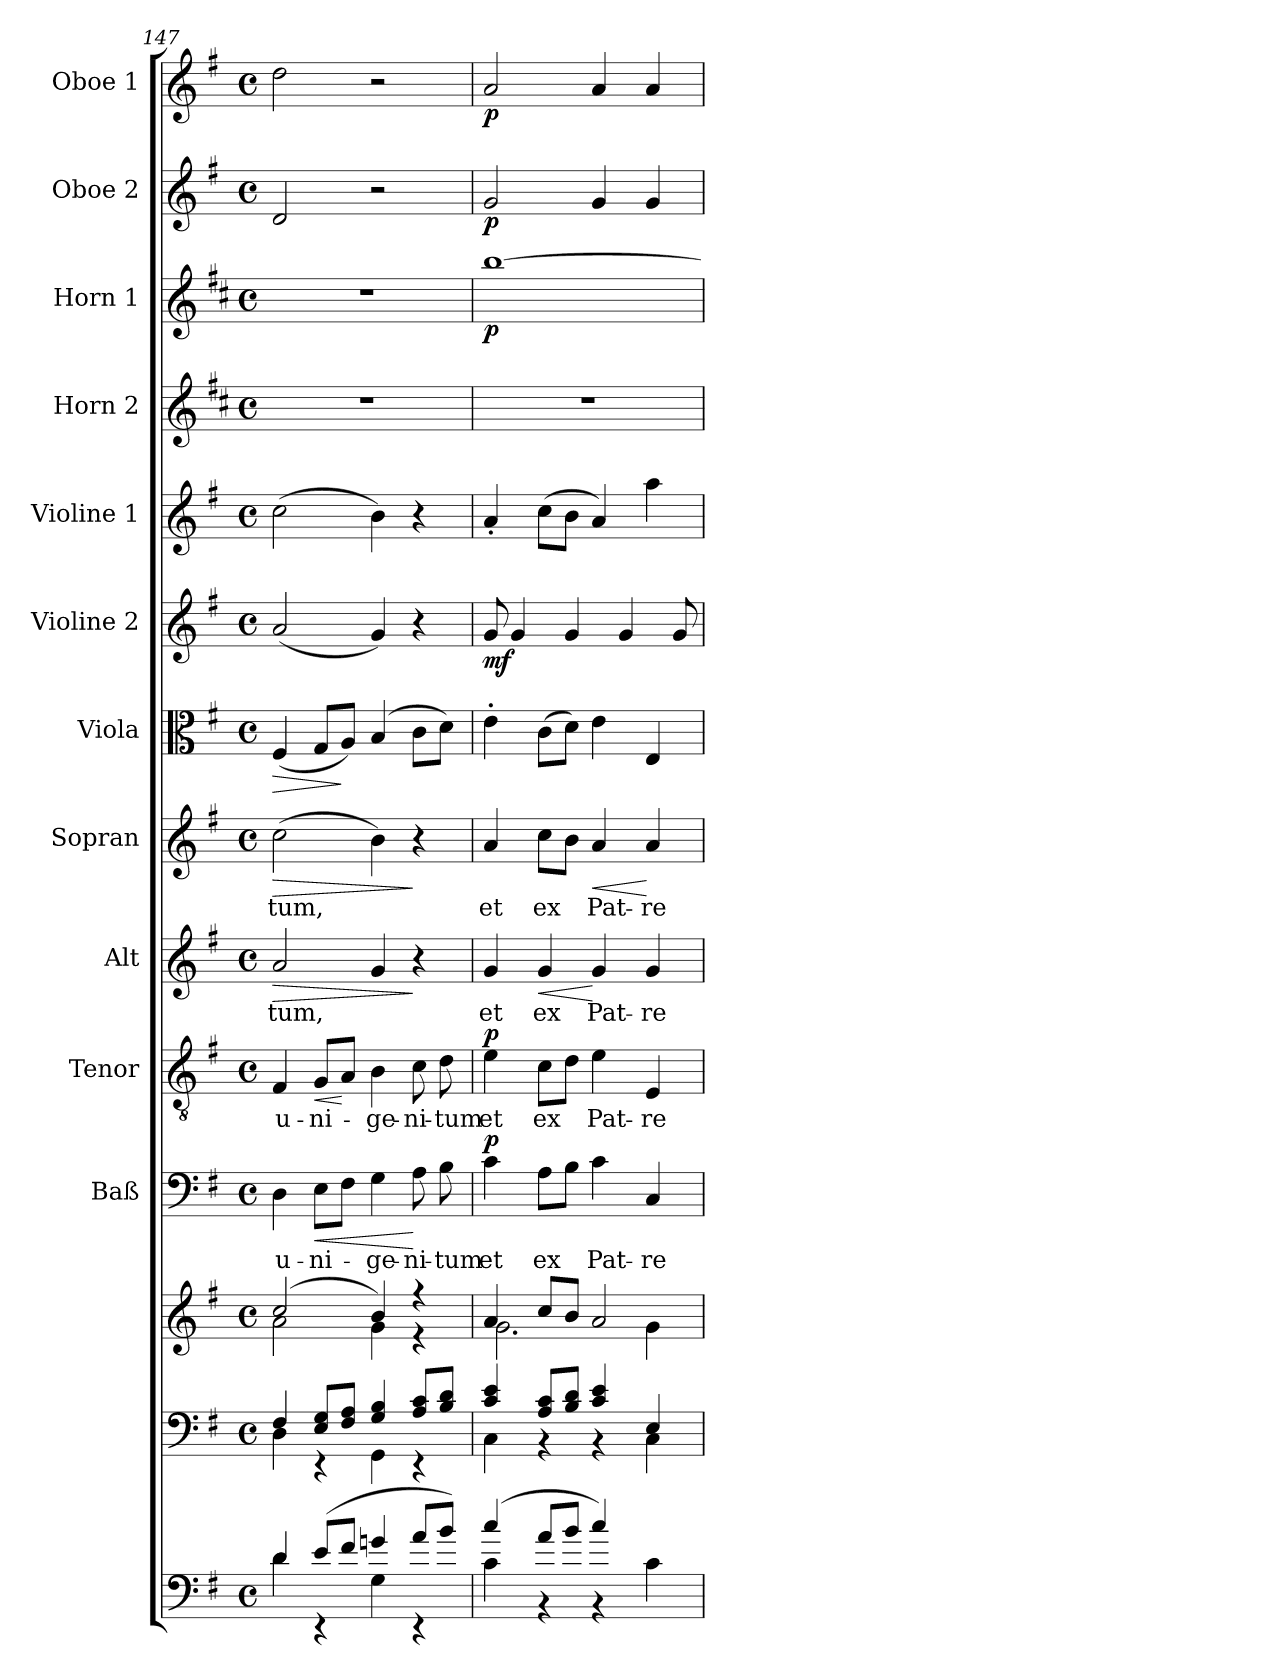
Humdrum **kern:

**kern	**kern	**kern	**kern	**text	**dynam	**kern	**text	**dynam	**kern	**text	**dynam	**kern	**text	**dynam	**kern	**dynam	**kern	**dynam	**kern	**kern	**kern	**dynam	**kern	**dynam	**kern	**dynam
*part13	*part12	*part12	*part11	*part11	*part11	*part10	*part10	*part10	*part9	*part9	*part9	*part8	*part8	*part8	*part7	*part7	*part6	*part6	*part5	*part4	*part3	*part3	*part2	*part2	*part1	*part1
*staff14	*staff13	*staff12	*staff11	*staff11	*staff11	*staff10	*staff10	*staff10	*staff9	*staff9	*staff9	*staff8	*staff8	*staff8	*staff7	*staff7	*staff6	*staff6	*staff5	*staff4	*staff3	*staff3	*staff2	*staff2	*staff1	*staff1
*	*	*	*I"Baß	*	*	*I"Tenor	*	*	*I"Alt	*	*	*I"Sopran	*	*	*I"Viola	*	*I"Violine 2	*	*I"Violine 1	*I"Horn 2	*I"Horn 1	*	*I"Oboe 2	*	*I"Oboe 1	*
*	*	*	*I'Baß	*	*	*I'Ten	*	*	*I'Alt	*	*	*I'Sop	*	*	*I'Vla.	*	*I'Vln. 2	*	*I'Vln. 1	*I'Hrn. 2	*I'Hrn. 1	*	*I'Ob. 2	*	*I'Ob. 1	*
*clefF4	*clefF4	*clefG2	*clefF4	*	*	*clefGv2	*	*	*clefG2	*	*	*clefG2	*	*	*clefC3	*	*clefG2	*	*clefG2	*clefG2	*clefG2	*	*clefG2	*	*clefG2	*
*ITrd7c12	*	*	*	*	*	*	*	*	*	*	*	*	*	*	*	*	*	*	*	*ITrd4c7	*ITrd4c7	*	*	*	*	*
*k[f#]	*k[f#]	*k[f#]	*k[f#]	*	*	*k[f#]	*	*	*k[f#]	*	*	*k[f#]	*	*	*k[f#]	*	*k[f#]	*	*k[f#]	*k[f#]	*k[f#]	*	*k[f#]	*	*k[f#]	*
*G:	*G:	*G:	*G:	*	*	*G:	*	*	*G:	*	*	*G:	*	*	*G:	*	*G:	*	*G:	*G:	*G:	*	*G:	*	*G:	*
*M4/4	*M4/4	*M4/4	*M4/4	*	*	*M4/4	*	*	*M4/4	*	*	*M4/4	*	*	*M4/4	*	*M4/4	*	*M4/4	*M4/4	*M4/4	*	*M4/4	*	*M4/4	*
*met(c)	*met(c)	*met(c)	*met(c)	*	*	*met(c)	*	*	*met(c)	*	*	*met(c)	*	*	*met(c)	*	*met(c)	*	*met(c)	*met(c)	*met(c)	*	*met(c)	*	*met(c)	*
=147	=147	=147	=147	=147	=147	=147	=147	=147	=147	=147	=147	=147	=147	=147	=147	=147	=147	=147	=147	=147	=147	=147	=147	=147	=147	=147
*^	*^	*^	*	*	*	*	*	*	*	*	*	*	*	*	*	*	*	*	*	*	*	*	*	*	*	*
!	!	!	!	!	!	!	!LO:LY:b	!	!	!LO:LY:b	!	!	!LO:LY:b	!LO:HP:b	!	!LO:LY:b	!LO:HP:b	!	!LO:HP:b	!	!	!	!	!	!	!	!	!	!
4D/	4D\	4F#/	4D\	(2cc/	2a\	4D\	u-	.	4F#/	u-	.	2a/	-tum,	>	(>2cc\	-tum,	>	(4F#/	>	(<2a/	.	(>2cc\	1r	1r	.	2d/	.	2dd\	.
!	!	!	!	!	!	!	!LO:LY:b	!LO:HP:b	!	!LO:LY:b	!LO:HP:b	!	!	!	!	!	!	!	!	!	!	!	!	!	!	!	!	!	!
(<8E/L	4rEE	8E/ 8G/L	4rEE	.	.	8E\L	-ni-	<	8G/L	-ni-	<	.	.	.	.	.	.	8G/L	.	.	.	.	.	.	.	.	.	.	.
8F#/J	.	8F#/ 8A/J	.	.	.	8F#\J	.	.	8A/J	.	[	.	.	.	.	.	.	8A/J)	]	.	.	.	.	.	.	.	.	.	.
!	!	!	!	!	!	!	!LO:LY:b	!	!	!LO:LY:b	!	!	!	!	!	!	!	!	!	!	!	!	!	!	!	!	!	!	!
4Gn/	4GG\	4G/ 4B/	4GG\	4b/)	4g\	4G\	-ge-	.	4B\	-ge-	.	4g/	.	.	4b\)	.	.	(4B/	.	4g/)	.	4b\)	.	.	.	2r	.	2r	.
!	!	!	!	!	!	!	!LO:LY:b	!	!	!LO:LY:b	!	!	!	!	!	!	!	!	!	!	!	!	!	!	!	!	!	!	!
8A/L	4rEE	8A/ 8c/L	4rEE	4r	4r	8A\	-ni-	[	8c\	-ni-	.	4r	.	]	4r	.	]	8c\L	.	4r	.	4r	.	.	.	.	.	.	.
!	!	!	!	!	!	!	!LO:LY:b	!	!	!LO:LY:b	!	!	!	!	!	!	!	!	!	!	!	!	!	!	!	!	!	!	!
8B/J)	.	8B/ 8d/J	.	.	.	8B\	-tum	.	8d\	-tum	.	.	.	.	.	.	.	8d\J)	.	.	.	.	.	.	.	.	.	.	.
=148	=148	=148	=148	=148	=148	=148	=148	=148	=148	=148	=148	=148	=148	=148	=148	=148	=148	=148	=148	=148	=148	=148	=148	=148	=148	=148	=148	=148	=148
!	!	!	!	!	!	!	!LO:LY:b	!LO:DY:a	!	!LO:LY:b	!LO:DY:a	!	!LO:LY:b	!	!	!LO:LY:b	!	!	!	!	!LO:DY:b	!	!	!	!LO:DY:b	!	!LO:DY:b	!	!LO:DY:b
(<4c/	4C\	4c/ 4e/	4C\	4a/	2.g\	4c\	et	p	4e\	et	p	4g/	et	.	4a/	et	.	4e'>\	.	8g/	mf	4a'</	1r	[1ee	p	2g/	p	2a/	p
.	.	.	.	.	.	.	.	.	.	.	.	.	.	.	.	.	.	.	.	4g/	.	.	.	.	.	.	.	.	.
!	!	!	!	!	!	!	!LO:LY:b	!	!	!LO:LY:b	!	!	!LO:LY:b	!LO:HP:b	!	!LO:LY:b	!	!	!	!	!	!	!	!	!	!	!	!	!
8A/L	4rAA	8A/ 8c/L	4rBB	8cc/L	.	8A\L	ex	.	8c\L	ex	.	4g/	ex	<	8cc\L	ex	.	(>8c\L	.	.	.	(>8cc\L	.	.	.	.	.	.	.
8B/J	.	8B/ 8d/J	.	8b/J	.	8B\J	.	.	8d\J	.	.	.	.	.	8b\J	.	.	8d\J)	.	4g/	.	8b\J	.	.	.	.	.	.	.
!	!	!	!	!	!	!	!LO:LY:b	!	!	!LO:LY:b	!	!	!LO:LY:b	!	!	!LO:LY:b	!LO:HP:b	!	!	!	!	!	!	!	!	!	!	!	!
4c/)	4rAA	4c/ 4e/	4rBB	2a/	.	4c\	Pat-	.	4e\	Pat-	.	4g/	Pat-	[	4a/	Pat-	<	4e\	.	.	.	4a/)	.	.	.	4g/	.	4a/	.
.	.	.	.	.	.	.	.	.	.	.	.	.	.	.	.	.	.	.	.	4g/	.	.	.	.	.	.	.	.	.
!	!	!	!	!	!	!	!LO:LY:b	!	!	!LO:LY:b	!	!	!LO:LY:b	!	!	!LO:LY:b	!	!	!	!	!	!	!	!	!	!	!	!	!
4ryy	4C\	4E/	4C\	.	4g\	4C/	-re	.	4E/	-re	.	4g/	-re	.	4a/	-re	[	4E/	.	.	.	4aa\	.	.	.	4g/	.	4a/	.
.	.	.	.	.	.	.	.	.	.	.	.	.	.	.	.	.	.	.	.	8g/	.	.	.	.	.	.	.	.	.
*v	*v	*	*	*	*	*	*	*	*	*	*	*	*	*	*	*	*	*	*	*	*	*	*	*	*	*	*	*	*
*	*v	*v	*	*	*	*	*	*	*	*	*	*	*	*	*	*	*	*	*	*	*	*	*	*	*	*	*	*
*	*	*v	*v	*	*	*	*	*	*	*	*	*	*	*	*	*	*	*	*	*	*	*	*	*	*	*	*
=	=	=	=	=	=	=	=	=	=	=	=	=	=	=	=	=	=	=	=	=	=	=	=	=	=	=
*-	*-	*-	*-	*-	*-	*-	*-	*-	*-	*-	*-	*-	*-	*-	*-	*-	*-	*-	*-	*-	*-	*-	*-	*-	*-	*-
